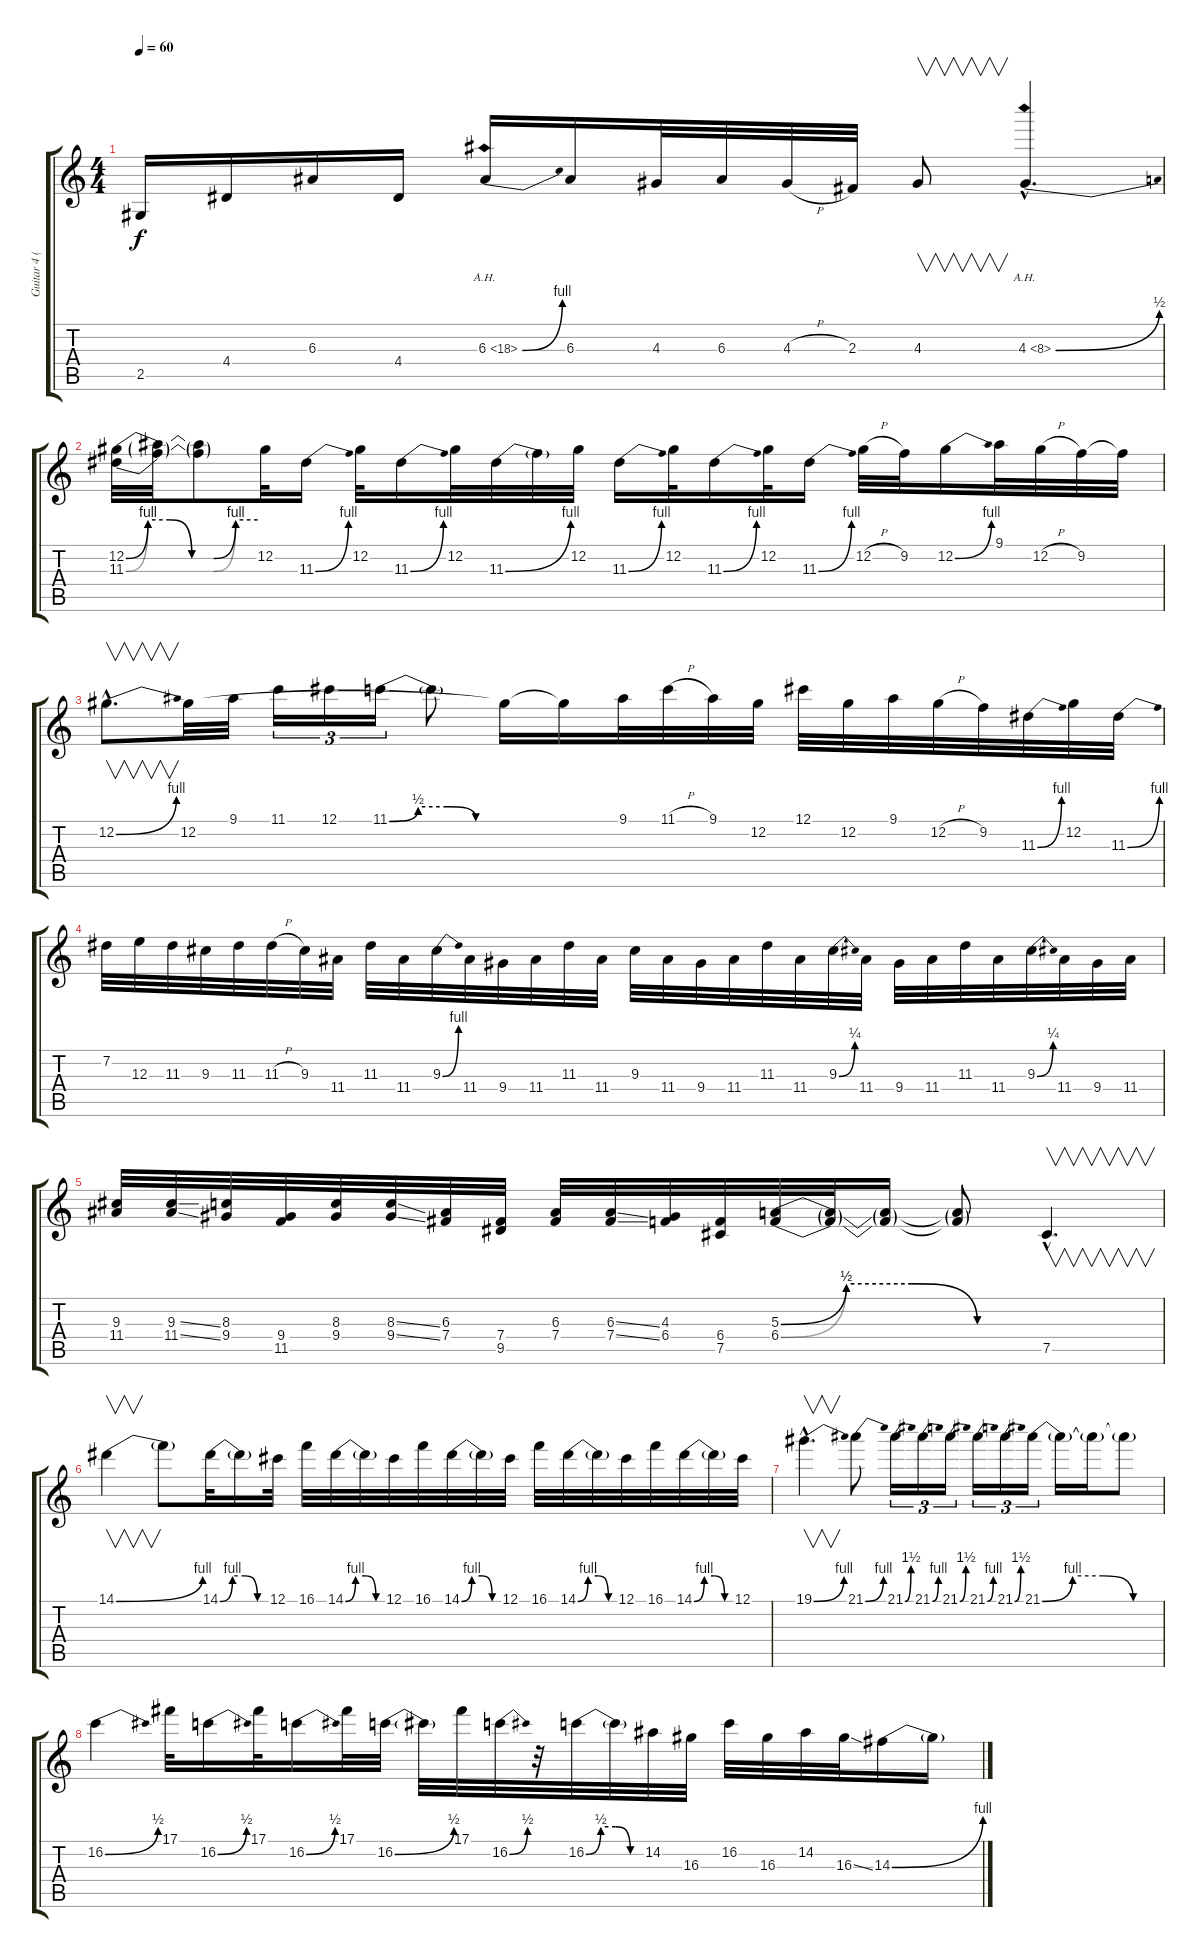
\track ("Guitar 4 (solo)" "Guitar 4 (") {instrument overdrivenguitar}
\staff {score tabs}
\tuning (Db4 Ab3 E3 B2 Gb2 Db2) {hide}
\ts (4 4)
\tempo 60
\clef g2
\ks c
2.5.16{dy f} 4.4.16 6.3.16 4.4.16 6.3{be (bend 0 0 60 4) ah 12}.16 6.3.16 4.3.32 6.3.32 4.3{h}.32 2.3.32 4.3.8{v} 4.3{be (bend 0 0 60 2) ah 4 hac}.4{d} |
(12.2{be (custom 0 0 10 4 20 4 30 0 40 0 50 4 60 4)} 11.3{be (custom 0 0 10 4 20 4 30 0 40 0 50 4 60 4)}).32 (12.2{t} 11.3{t}).32 (12.2{t} 11.3{t}).8 12.2.32 11.3{be (bend 0 0 60 4)}.16 12.2.32 11.3{be (bend 0 0 60 4)}.16 12.2.32 11.3{be (bend 0 0 60 4)}.32 11.3{t}.32 12.2.32 11.3{be (bend 0 0 60 4)}.16 12.2.32 11.3{be (bend 0 0 60 4)}.16 12.2.32 11.3{be (bend 0 0 60 4)}.16 12.2{h}.32 9.2.32 12.2{be (bend 0 0 60 4)}.16 9.1.32 12.2{h}.32 9.2.32 9.2{t}.32 |
12.2{be (bend 0 0 60 4) hac}.8{v d} 12.2.32 9.1.32 11.1.16{tu (3 2)} 12.1.16{tu (3 2)} 11.1{be (custom 0 0 15 2 30 2 45 0 60 0)}.16{tu (3 2)} 11.1{t}.8 12.2{t}.16 12.2{t}.16 9.1.32 11.1{h}.32 9.1.32 12.2.32 12.1.32 12.2.32 9.1.32 12.2{h}.32 9.2.32 11.3{be (bend 0 0 60 4)}.32 12.2.32 11.3{be (bend 0 0 60 4)}.32 |
7.2.32 12.3.32 11.3.32 9.3.32 11.3.32 11.3{h}.32 9.3.32 11.4.32 11.3.32 11.4.32 9.3{be (bend 0 0 60 4)}.32 11.4.32 9.4.32 11.4.32 11.3.32 11.4.32 9.3.32 11.4.32 9.4.32 11.4.32 11.3.32 11.4.32 9.3{be (bend 0 0 60 1)}.32 11.4.32 9.4.32 11.4.32 11.3.32 11.4.32 9.3{be (bend 0 0 60 1)}.32 11.4.32 9.4.32 11.4.32 |
(9.3 11.4).32 (9.3{ss} 11.4{ss}).32 (8.3 9.4).32 (9.4 11.5).32 (8.3 9.4).32 (8.3{ss} 9.4{ss}).32 (6.3 7.4).32 (7.4 9.5).32 (6.3 7.4).32 (6.3{ss} 7.4{ss}).32 (4.3 6.4).32 (6.4 7.5).32 (5.3{be (custom 0 0 15 2 30 2 45 0 60 0)} 6.4{be (custom 0 0 15 2 30 2 45 0 60 0)}).32 (5.3{t} 6.4{t}).32 (5.3{t} 6.4{t}).16 (5.3{t} 6.4{t}).8 7.5{hac}.4{v d} |
14.1{be (bend 0 0 60 4)}.4{v} 14.1{t}.8 14.1{be (custom 0 0 15 4 30 4 45 0 60 0)}.32 14.1{t}.16 12.1.32 16.1.32 14.1{be (custom 0 0 15 4 30 4 45 0 60 0)}.32 14.1{t}.32 12.1.32 16.1.32 14.1{be (custom 0 0 15 4 30 4 45 0 60 0)}.32 14.1{t}.32 12.1.32 16.1.32 14.1{be (custom 0 0 15 4 30 4 45 0 60 0)}.32 14.1{t}.32 12.1.32 16.1.32 14.1{be (custom 0 0 15 4 30 4 45 0 60 0)}.32 14.1{t}.32 12.1.32 |
19.1{be (bend 0 0 60 4) hac}.4{v d} 21.1{be (bend 0 0 60 4)}.8 21.1{be (bend 0 0 60 6)}.16{tu (3 2)} 21.1{be (bend 0 0 60 4)}.16{tu (3 2)} 21.1{be (bend 0 0 60 6)}.16{tu (3 2)} 21.1{be (bend 0 0 60 4)}.16{tu (3 2)} 21.1{be (bend 0 0 60 6)}.16{tu (3 2)} 21.1{be (custom 0 0 15 4 30 4 45 0 60 0)}.16{tu (3 2)} 21.1{t}.16 21.1{t}.16 21.1{t}.8 |
16.2{be (bend 0 0 60 2)}.4 17.1.32 16.2{be (bend 0 0 60 2)}.16 17.1.32 16.2{be (bend 0 0 60 2)}.16 17.1.32 16.2{be (bend 0 0 60 2)}.32 16.2{t}.32 17.1.32 16.2{be (bend 0 0 60 2)}.32 r.32 16.2{be (custom 0 0 15 2 30 2 45 0 60 0)}.32 16.2{t}.32 14.2.32 16.3.32 16.2.32 16.3.32 14.2.32 16.3{ss}.32 14.3{be (bend 0 0 60 4)}.16 14.3{t}.16
